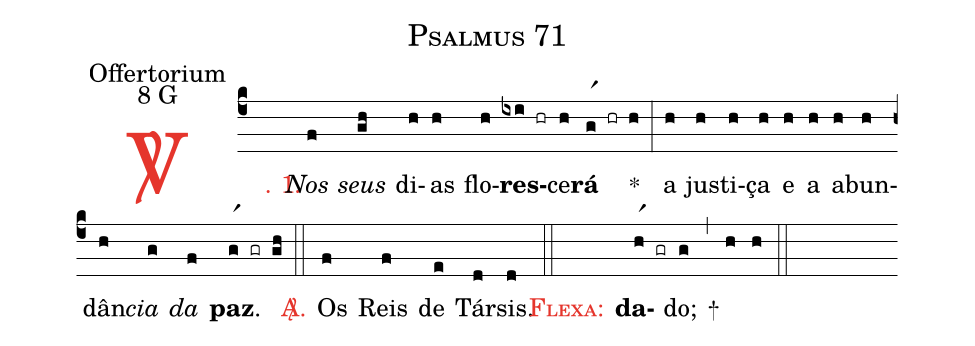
name: Psalmus 71;
office-part: Offertorium;
mode: 8;
mode-differentia: G;
%%
(c4)

<c><sp>V/</sp>. 1.</c>() <i>Nos</i>(f) <i>seus</i>(gh) di(h)as(h) flo(h)<b>res</b>(ixi hr)ce(h)<b>rá</b>(gr1 hr h) *(:) a(h) jus(h)ti(h)ça(h) e(h) a(h) a(h)bun(h)dân(h)<i>cia</i>(g) <i>da</i>(f) <b>paz</b>.(gr1 gr gh)

(::)

<nlba><c><sp>A/</sp>.</c>() Os</nlba>(f) Reis(f) de(e) Tár(d)sis.(d)

(::)

<c><sc>Flexa</sc>:</c>() <b>da</b>(hr1 gr)do;(g) +(,) (h) (h)

(::)
